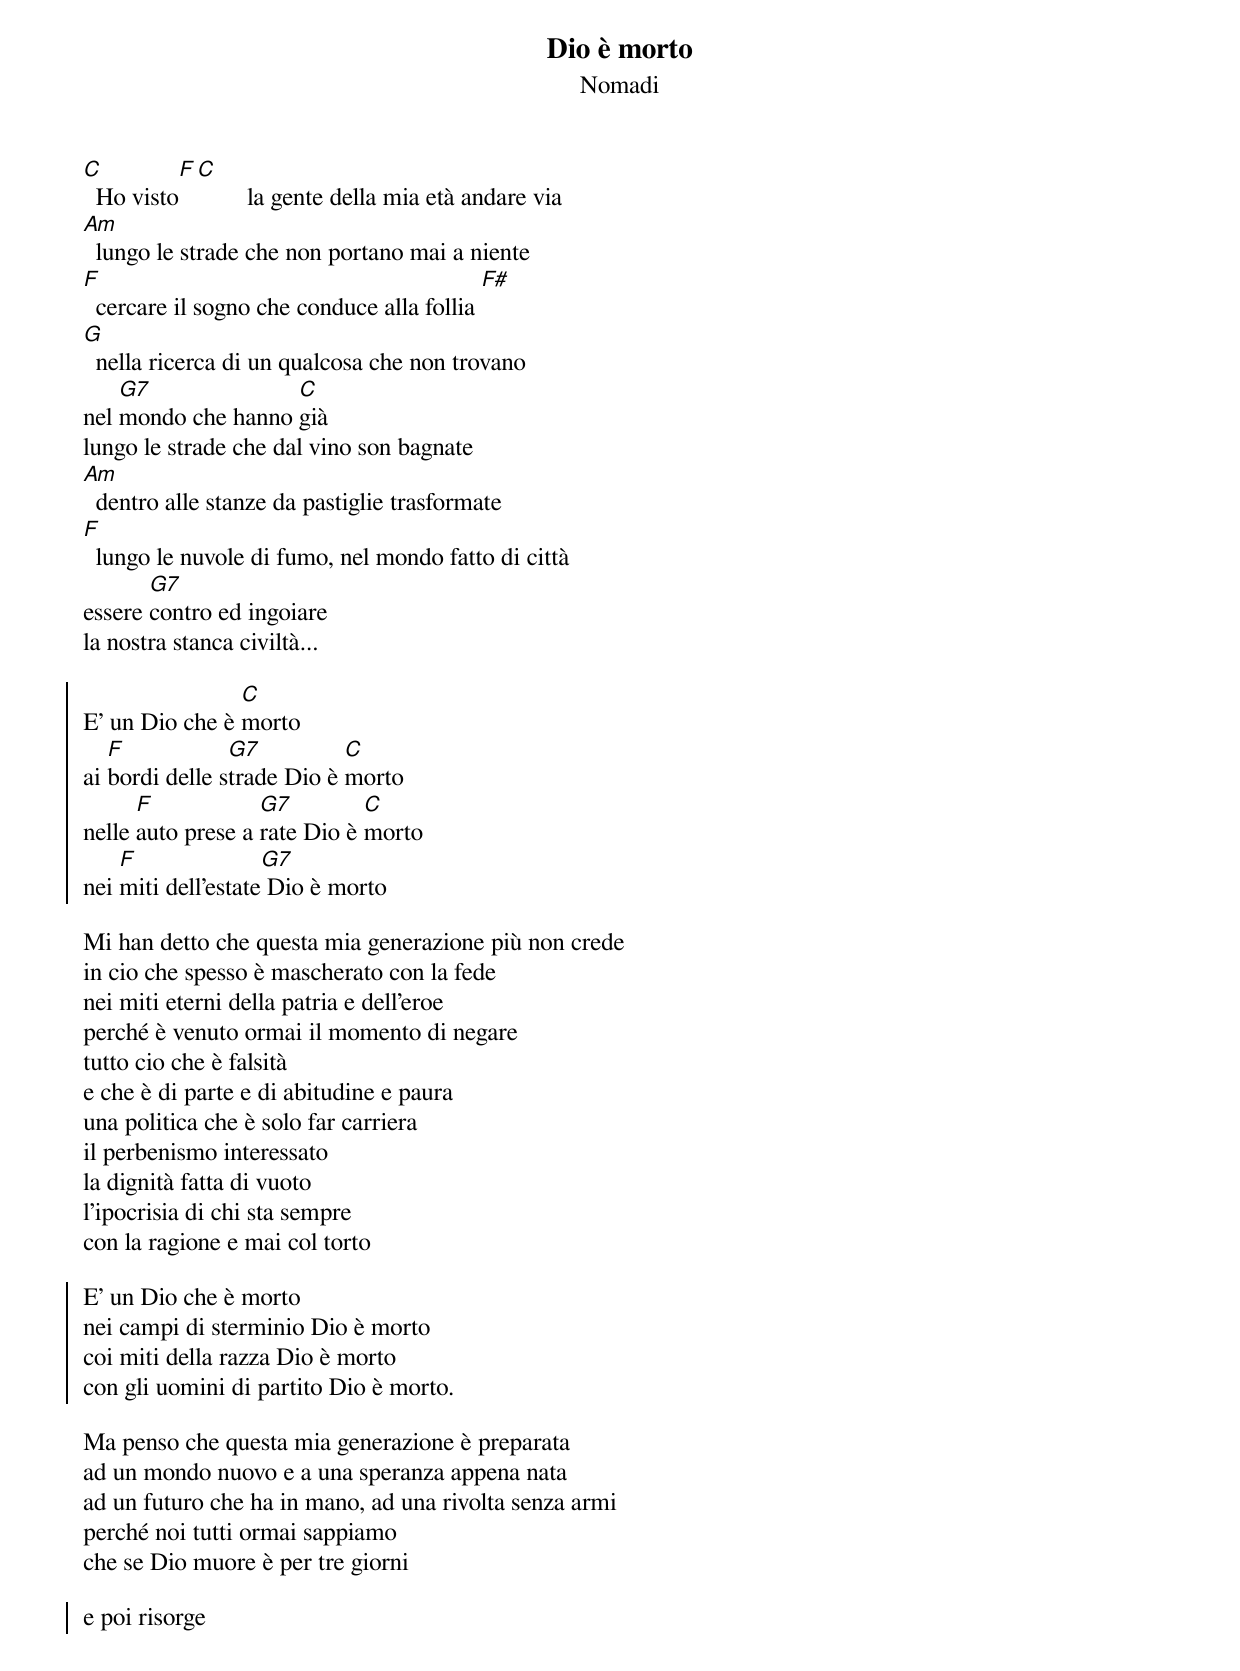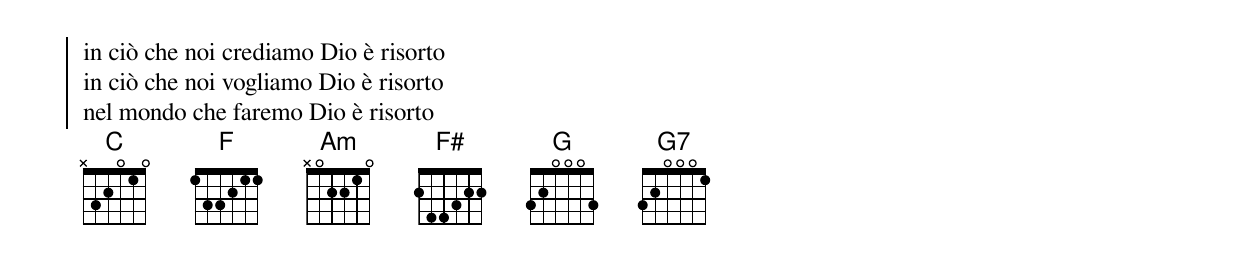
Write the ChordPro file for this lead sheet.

{title: Dio è morto}
{subtitle: Nomadi}

[C]  Ho visto[F][C]        la gente della mia età andare via
[Am]  lungo le strade che non portano mai a niente
[F]  cercare il sogno che conduce alla follia [F#]
[G]  nella ricerca di un qualcosa che non trovano
nel [G7]mondo che hanno [C]già
lungo le strade che dal vino son bagnate
[Am]  dentro alle stanze da pastiglie trasformate
[F]  lungo le nuvole di fumo, nel mondo fatto di città
essere [G7]contro ed ingoiare
la nostra stanca civiltà...

{soc}
E' un Dio che è [C]morto
ai [F]bordi delle s[G7]trade Dio è [C]morto
nelle [F]auto prese a [G7]rate Dio è [C]morto
nei [F]miti dell'estate[G7] Dio è morto
{eoc}

Mi han detto che questa mia generazione più non crede
in cio che spesso è mascherato con la fede
nei miti eterni della patria e dell'eroe
perché è venuto ormai il momento di negare
tutto cio che è falsità
e che è di parte e di abitudine e paura
una politica che è solo far carriera
il perbenismo interessato
la dignità fatta di vuoto
l'ipocrisia di chi sta sempre
con la ragione e mai col torto

{soc}
E' un Dio che è morto
nei campi di sterminio Dio è morto
coi miti della razza Dio è morto
con gli uomini di partito Dio è morto.
{eoc}

Ma penso che questa mia generazione è preparata
ad un mondo nuovo e a una speranza appena nata
ad un futuro che ha in mano, ad una rivolta senza armi
perché noi tutti ormai sappiamo
che se Dio muore è per tre giorni

{soc}
e poi risorge
in ciò che noi crediamo Dio è risorto
in ciò che noi vogliamo Dio è risorto
nel mondo che faremo Dio è risorto
{eoc}
